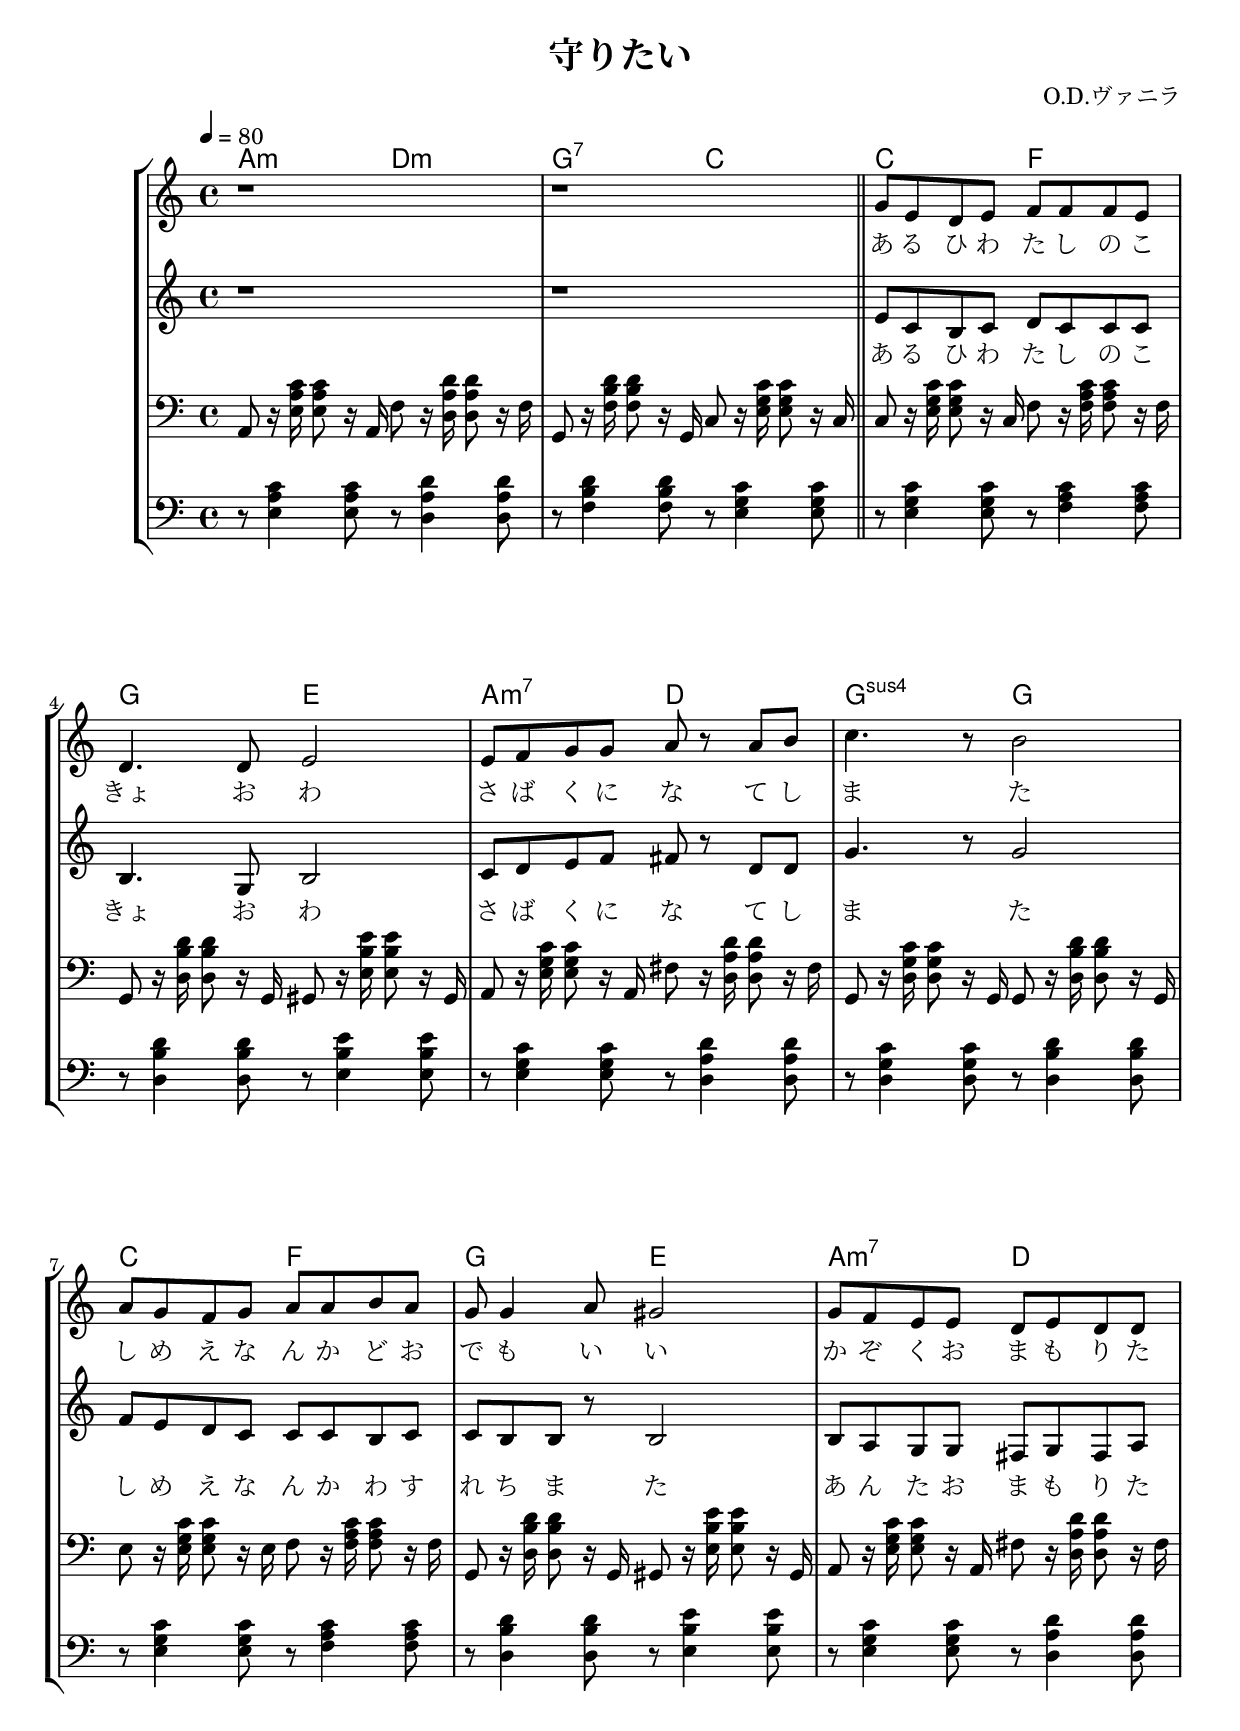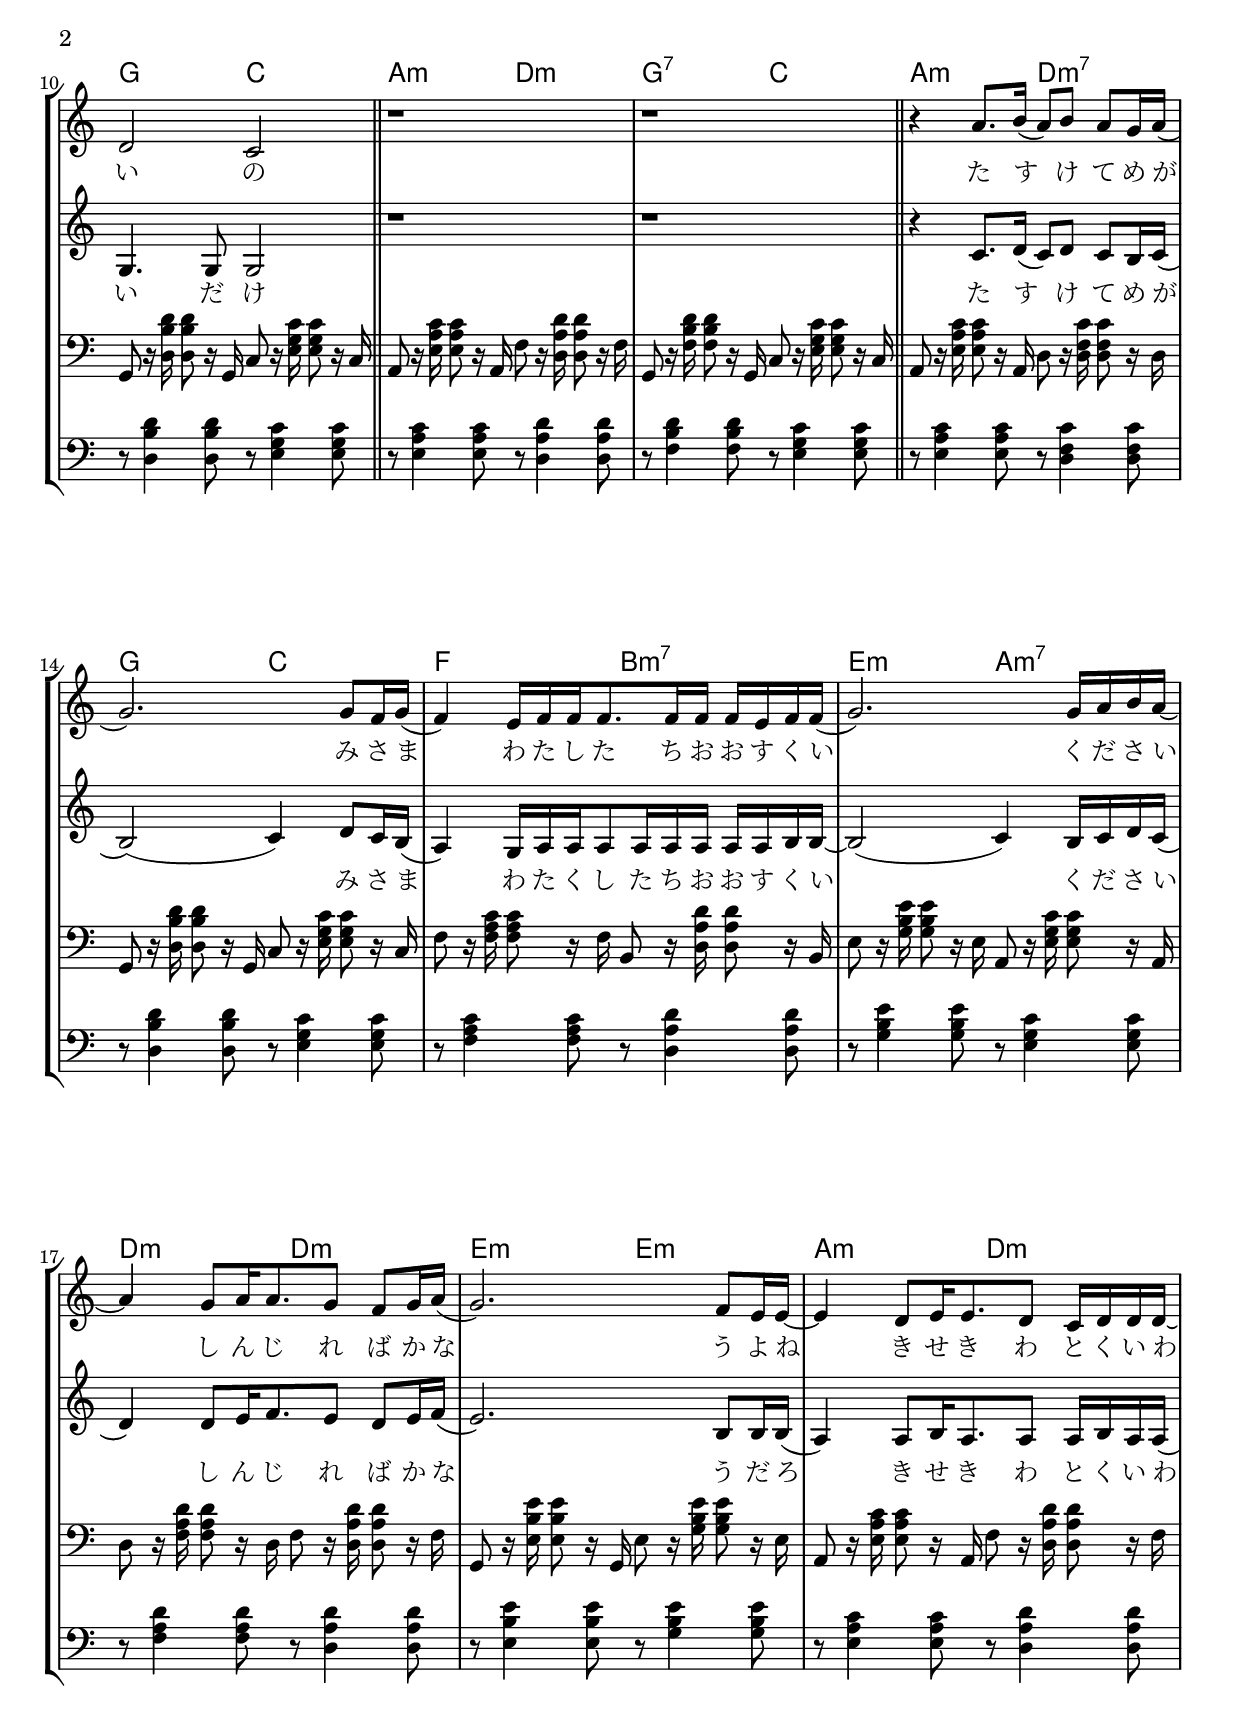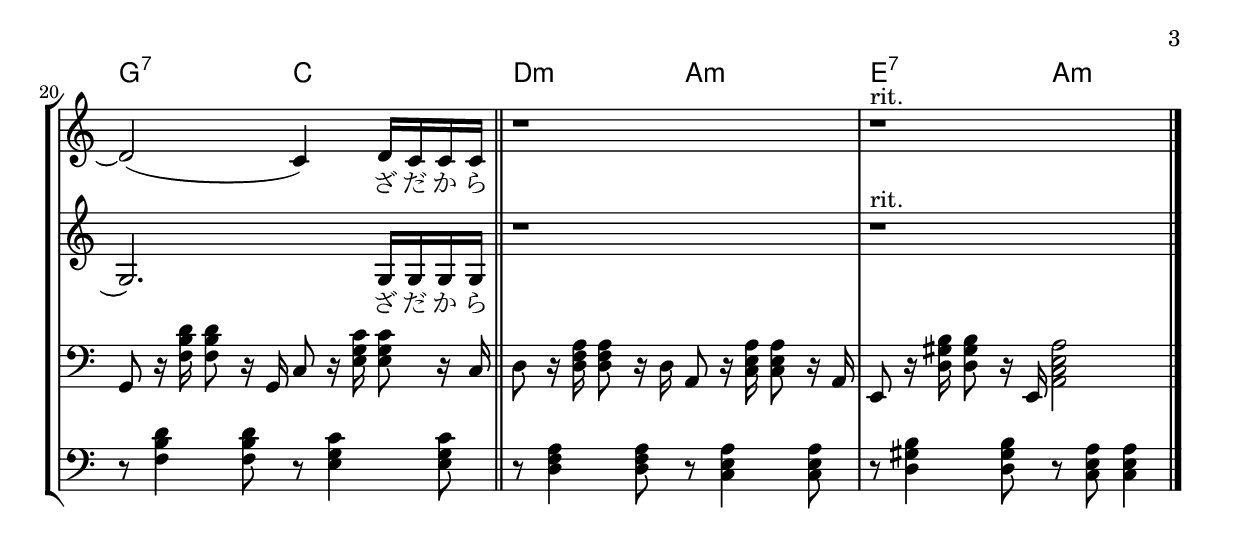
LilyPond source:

\version "2.12.1"

\header {
	title = \markup {守りたい}
	composer = \markup \center-column {O.D.ヴァニラ}
}

harmony = \chordmode {
	a2:m d:m g:7 c 

	c f g e a:min7 d g:sus4 g c f g e a:min7 d g c 

	a:m d:m g:7 c 

	a:m d:min7 g c f b:m7 e:m a:min7 d:m d:m e:m e:m a:m d:m g:7 c 

	d:m a:m e:7 a:m 
}

melody = {
	\key c \major
	\tempo 4 = 80
	r1 | r1   
	\set Staff.midiInstrument = #"fss0.32"
	g'8  e'8  d'8  e'8  f'8  f'8  f'8  e'8 
	d'4.  d'8  e'2 
	e'8  f'8  g'8  g'8  a'8  r8  a'8  b'8 
	c''4.  r8  b'2 
	a'8  g'8  f'8  g'8  a'8  a'8  b'8  a'8 
	g'8  g'4  a'8  gis'2 
	g'8  f'8  e'8  e'8  d'8  e'8  d'8  d'8 
	d'2  c'2
	r1 | r1   
	\set Staff.midiInstrument = #"fss0.32"
	r4 a'8.  b'16  (a'8)  b'8  a'8  g'16  a'16 
	(g'2.)  g'8  f'16  g'16 
	(f'4)  e'16  f'16  f'16  f'8.  f'16  f'16  f'16  e'16  f'16  f'16 
	(g'2.)  g'16  a'16  b'16  a'16~ 
	a'4  g'8  a'16  a'8.  g'8  f'8  g'16  a'16 
	(g'2.)  f'8  e'16  e'16~ 
	e'4  d'8  e'16  e'8.  d'8  c'16  d'16  d'16  d'16~ 
	d'2  (c'4)  d'16  c'16  c'16  c'16
	r1 | r1^"rit." \bar "|."
}

words = \lyricmode {
	
	あ  る  ひ  わ  た  し  の  こ  きょ  お  わ  さ  ば  く  に  な  て  し  ま  た  し  め  え  な  ん  か  ど  お  で  も  い  い  か  ぞ  く  お  ま  も  り  た  い  の  
	
	た  す  け  て  め  が  み  さ  ま  わ  た  し  た  ち  お  お  す  く  い  く  だ  さ  い  し  ん  じ  れ  ば  か  な  う  よ  ね  き  せ  き  わ  と  く  い  わ  ざ  だ  か  ら  
	
}

secondmelody = {
	\key c \major
	\tempo 4 = 80
	r1 | r1   
	\set Staff.midiInstrument = #"fss0.35"
	e'8  c'8  b8  c'8  d'8  c'8  c'8  c'8 
	b4.  g8  b2 
	c'8  d'8  e'8  f'8  fis'8  r8  d'8  d'8 
	g'4.  r8  g'2 
	f'8  e'8  d'8  c'8  c'8  c'8  b8  c'8 
	c'8  b8  b8  r8  b2 
	b8  a8  g8  g8  fis8  g8  fis8  a8 
	g4.  g8  g2
	r1 | r1   
	\set Staff.midiInstrument = #"fss0.35"
	r4 c'8.  d'16  (c'8)  d'8  c'8  b16  c'16 
	(b2)  (c'4)  d'8  c'16  b16 
	(a4)  g16  a16  a16  a8  a16  a16  a16  a16  a16  b16  b16~ 
	b2  (c'4)  b16  c'16  d'16  c'16 
	(d'4)  d'8  e'16  f'8.  e'8  d'8  e'16  f'16 
	(e'2.)  b8  b16  b16 
	(a4)  a8  b16  a8.  a8  a16  b16  a16  a16 
	(g2.)  g16  g16  g16  g16
	r1 | r1^"rit." \bar "|."
}

secondwords = \lyricmode {
	
	あ  る  ひ  わ  た  し  の  こ  きょ  お  わ  さ  ば  く  に  な  て  し  ま  た  し  め  え  な  ん  か  わ  す  れ  ち  ま  た  あ  ん  た  お  ま  も  り  た  い  だ  け  
	
	た  す  け  て  め  が  み  さ  ま  わ  た  く  し  た  ち  お  お  す  く  い  く  だ  さ  い  し  ん  じ  れ  ば  か  な  う  だ  ろ  き  せ  き  わ  と  く  い  わ  ざ  だ  か  ら  
	
}

tempochange = {
	\tempo 4 = 80
	r1 | r1 \bar "||"
	\tempo 4 = 80
	r1 | r1 | r1 | r1 | r1 | r1 | r1 | r1 \bar "||"
	\tempo 4 = 80
	r1 | r1 \bar "||"
	\tempo 4 = 80
	r1 | r1 | r1 | r1 | r1 | r1 | r1 | r1 \bar "||"
	\tempo 4 = 80
	r1 | \tempo 4 = 60 r2 \tempo 4 = 53 r2 \bar "|."
}

mainacc = {
	\clef bass
	\set Staff.midiInstrument = #"Acoustic Guitar (nylon)"
	\key c \major
	\tempo 4 = 80
	a,8 r16 <e a c'>16 <e a c'>8 r16 a,16
	f8 r16 <d a d'>16 <d a d'>8 r16 f16
	g,8 r16 <f b d'>16 <f b d'>8 r16 g,16
	c8 r16 <e g c'>16 <e g c'>8 r16 c16
	\bar "||"

	\set Staff.midiInstrument = #"Acoustic grand"
	c8 r16 <e g c'>16 <e g c'>8 r16 c16
	f8 r16 <f a c'>16 <f a c'>8 r16 f16
	g,8 r16 <d b d'>16 <d b d'>8 r16 g,16
	gis,8 r16 <e b e'>16 <e b e'>8 r16 gis,16
	a,8 r16 <e g c'>16 <e g c'>8 r16 a,16
	fis8 r16 <d a d'>16 <d a d'>8 r16 fis16
	g,8 r16 <d g c'>16 <d g c'>8 r16 g,16
	g,8 r16 <d b d'>16 <d b d'>8 r16 g,16
	e8 r16 <e g c'>16 <e g c'>8 r16 e16
	f8 r16 <f a c'>16 <f a c'>8 r16 f16
	g,8 r16 <d b d'>16 <d b d'>8 r16 g,16
	gis,8 r16 <e b e'>16 <e b e'>8 r16 gis,16
	a,8 r16 <e g c'>16 <e g c'>8 r16 a,16
	fis8 r16 <d a d'>16 <d a d'>8 r16 fis16
	g,8 r16 <d b d'>16 <d b d'>8 r16 g,16
	c8 r16 <e g c'>16 <e g c'>8 r16 c16
	\bar "||"

	\set Staff.midiInstrument = #"Slap Bass 1"
	a,8 r16 <e a c'>16 <e a c'>8 r16 a,16
	f8 r16 <d a d'>16 <d a d'>8 r16 f16
	g,8 r16 <f b d'>16 <f b d'>8 r16 g,16
	c8 r16 <e g c'>16 <e g c'>8 r16 c16
	\bar "||"

	\set Staff.midiInstrument = #"Acoustic grand"
	a,8 r16 <e a c'>16 <e a c'>8 r16 a,16
	d8 r16 <d f c'>16 <d f c'>8 r16 d16
	g,8 r16 <d b d'>16 <d b d'>8 r16 g,16
	c8 r16 <e g c'>16 <e g c'>8 r16 c16
	f8 r16 <f a c'>16 <f a c'>8 r16 f16
	b,8 r16 <d a d'>16 <d a d'>8 r16 b,16
	e8 r16 <g b e'>16 <g b e'>8 r16 e16
	a,8 r16 <e g c'>16 <e g c'>8 r16 a,16
	d8 r16 <f a d'>16 <f a d'>8 r16 d16
	f8 r16 <d a d'>16 <d a d'>8 r16 f16
	g,8 r16 <e b e'>16 <e b e'>8 r16 g,16
	e8 r16 <g b e'>16 <g b e'>8 r16 e16
	a,8 r16 <e a c'>16 <e a c'>8 r16 a,16
	f8 r16 <d a d'>16 <d a d'>8 r16 f16
	g,8 r16 <f b d'>16 <f b d'>8 r16 g,16
	c8 r16 <e g c'>16 <e g c'>8 r16 c16
	\bar "||"

	\set Staff.midiInstrument = #"Slap Bass 1"
	d8 r16 <d f a>16 <d f a>8 r16 d16
	a,8 r16 <c e a>16 <c e a>8 r16 a,16
	e,8 r16 <d gis b>16 <d gis b>8 r16 e,16
	<a, c e a>2
	\bar "|."
}

subacc = {
	\clef bass
	\set Staff.midiInstrument = #"Acoustic grand"
	\key c \major
	\tempo 4 = 80
	r8 <e a c'>4 <e a c'>8
	r8 <d a d'>4 <d a d'>8
	r8 <f b d'>4 <f b d'>8
	r8 <e g c'>4 <e g c'>8
	\bar "||"

	\set Staff.midiInstrument = #"Electric Piano 1"
	r8 <e g c'>4 <e g c'>8
	r8 <f a c'>4 <f a c'>8
	r8 <d b d'>4 <d b d'>8
	r8 <e b e'>4 <e b e'>8
	r8 <e g c'>4 <e g c'>8
	r8 <d a d'>4 <d a d'>8
	r8 <d g c'>4 <d g c'>8
	r8 <d b d'>4 <d b d'>8
	r8 <e g c'>4 <e g c'>8
	r8 <f a c'>4 <f a c'>8
	r8 <d b d'>4 <d b d'>8
	r8 <e b e'>4 <e b e'>8
	r8 <e g c'>4 <e g c'>8
	r8 <d a d'>4 <d a d'>8
	r8 <d b d'>4 <d b d'>8
	r8 <e g c'>4 <e g c'>8
	\bar "||"

	\set Staff.midiInstrument = #"Electric Piano 1"
	r8 <e a c'>4 <e a c'>8
	r8 <d a d'>4 <d a d'>8
	r8 <f b d'>4 <f b d'>8
	r8 <e g c'>4 <e g c'>8
	\bar "||"

	\set Staff.midiInstrument = #"Bright Acoustic"
	r8 <e a c'>4 <e a c'>8
	r8 <d f c'>4 <d f c'>8
	r8 <d b d'>4 <d b d'>8
	r8 <e g c'>4 <e g c'>8
	r8 <f a c'>4 <f a c'>8
	r8 <d a d'>4 <d a d'>8
	r8 <g b e'>4 <g b e'>8
	r8 <e g c'>4 <e g c'>8
	r8 <f a d'>4 <f a d'>8
	r8 <d a d'>4 <d a d'>8
	r8 <e b e'>4 <e b e'>8
	r8 <g b e'>4 <g b e'>8
	r8 <e a c'>4 <e a c'>8
	r8 <d a d'>4 <d a d'>8
	r8 <f b d'>4 <f b d'>8
	r8 <e g c'>4 <e g c'>8
	\bar "||"

	\set Staff.midiInstrument = #"Acoustic grand"
	r8 <d f a>4 <d f a>8
	r8 <c e a>4 <c e a>8
	r8 <d gis b>4 <d gis b>8
	r8 <c e a>8 <c e a>4
	\bar "|."
}

percA = {
	\drummode {
	r1 |r1 \bar "||"
	r1 |r1 |r1 |r1 |r1 |r1 |r1 |r1 \bar "||"
	r1 |r1 \bar "||"
	r1 |r1 |r1 |r1 |r1 |r1 |r1 |r1 \bar "||"
	r1 |r1 \bar "|."
	}
}

percB = {
	\drummode {
	r1 |r1 \bar "||"
	r1 |r1 |r1 |r1 |r1 |r1 |r1 |r1 \bar "||"
	r1 |r1 \bar "||"
	r1 |r1 |r1 |r1 |r1 |r1 |r1 |r1 \bar "||"
	r1 |r1 \bar "|."
	}
}

percC = {
	\drummode {
	r1 |r1 \bar "||"
	r1 |r1 |r1 |r1 |r1 |r1 |r1 |r1 \bar "||"
	r1 |r1 \bar "||"
	r1 |r1 |r1 |r1 |r1 |r1 |r1 |r1 \bar "||"
	r1 |r1 \bar "|."
	}
}

percD = {
	\drummode {
	r1 |r1 \bar "||"
	r1 |r1 |r1 |r1 |r1 |r1 |r1 |r1 \bar "||"
	r1 |r1 \bar "||"
	r1 |r1 |r1 |r1 |r1 |r1 |r1 |r1 \bar "||"
	r1 |r1 \bar "|."
	}
}

percE = {
	\drummode {
	r1 |r1 \bar "||"
	r1 |r1 |r1 |r1 |r1 |r1 |r1 |r1 \bar "||"
	r1 |r1 \bar "||"
	r1 |r1 |r1 |r1 |r1 |r1 |r1 |r1 \bar "||"
	r1 |r1 \bar "|."
	}
}

\score {
	<<
		\new StaffGroup <<
			\new ChordNames {\harmony}
			\new Voice = "melody" {\melody}
			\new Lyrics \lyricsto "melody" \words
			\new Voice = "secondmelody" {\secondmelody}
			\new Lyrics \lyricsto "secondmelody" \secondwords
			\new Staff = "mainacc" {\mainacc}
			\new Staff = "subacc" {\subacc}
		>>
	>>
	\layout { }
}
